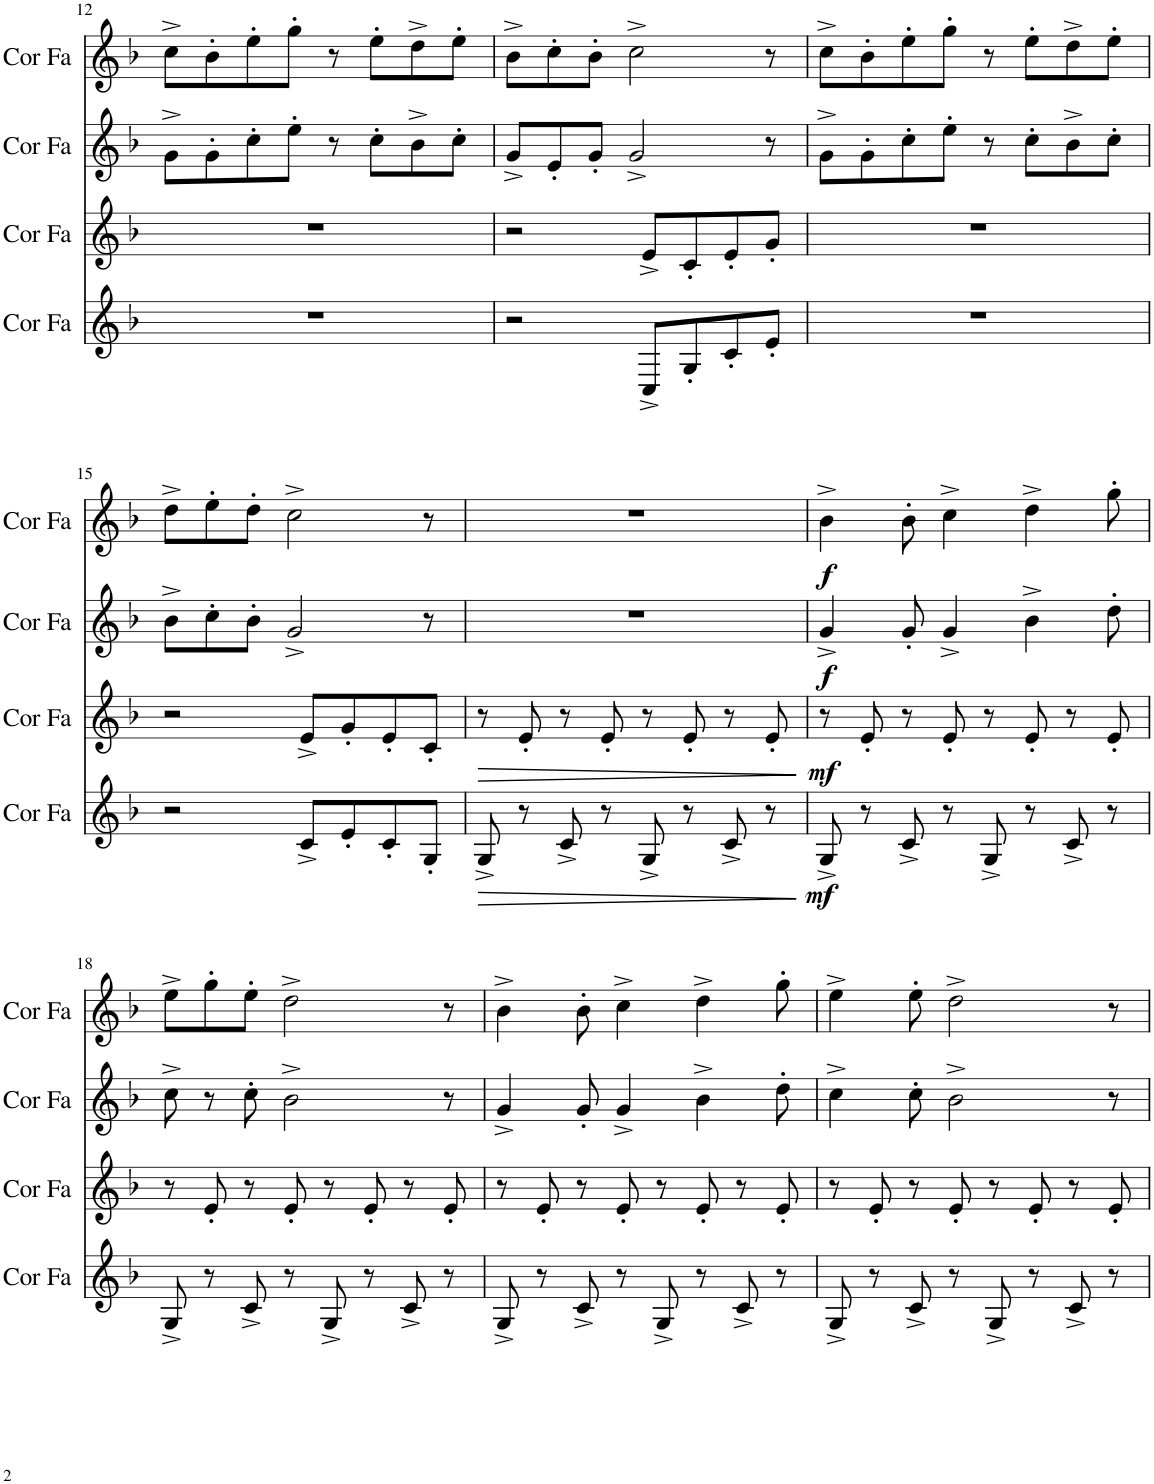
**kern	**dynam	**kern	**dynam	**kern	**dynam	**kern	**dynam
*part4	*part4	*part3	*part3	*part2	*part2	*part1	*part1
*staff4	*staff4	*staff3	*staff3	*staff2	*staff2	*staff1	*staff1
*I"Cor en Fa	*	*I"Cor en Fa	*	*I"Cor en Fa	*	*I"Cor en Fa	*
*I'Cor Fa	*	*I'Cor Fa	*	*I'Cor Fa	*	*I'Cor Fa	*
!!LO:PB:g=z
*clefG2	*	*clefG2	*	*clefG2	*	*clefG2	*
*Trd4c7	*	*Trd4c7	*	*Trd4c7	*	*Trd4c7	*
*k[b-]	*	*k[b-]	*	*k[b-]	*	*k[b-]	*
*M4/4	*	*M4/4	*	*M4/4	*	*M4/4	*
=12	=12	=12	=12	=12	=12	=12	=12
1r	.	1r	.	8g^\L	.	8cc^\L	.
.	.	.	.	8g'\	.	8b-'\	.
.	.	.	.	8cc'\	.	8ee'\	.
.	.	.	.	8ee'\J	.	8gg'\J	.
.	.	.	.	8r	.	8r	.
.	.	.	.	8cc'\L	.	8ee'\L	.
.	.	.	.	8b-^\	.	8dd^\	.
.	.	.	.	8cc'\J	.	8ee'\J	.
=13	=13	=13	=13	=13	=13	=13	=13
2r	.	2r	.	8g^/L	.	8b-^\L	.
.	.	.	.	8e'/	.	8cc'\	.
.	.	.	.	8g'/J	.	8b-'\J	.
.	.	.	.	2g^/	.	2cc^\	.
8C^/L	.	8e^/L	.	.	.	.	.
8G'/	.	8c'/	.	.	.	.	.
8c'/	.	8e'/	.	.	.	.	.
8e'/J	.	8g'/J	.	8r	.	8r	.
=14	=14	=14	=14	=14	=14	=14	=14
1r	.	1r	.	8g^\L	.	8cc^\L	.
.	.	.	.	8g'\	.	8b-'\	.
.	.	.	.	8cc'\	.	8ee'\	.
.	.	.	.	8ee'\J	.	8gg'\J	.
.	.	.	.	8r	.	8r	.
.	.	.	.	8cc'\L	.	8ee'\L	.
.	.	.	.	8b-^\	.	8dd^\	.
.	.	.	.	8cc'\J	.	8ee'\J	.
!!LO:LB:g=z
=15	=15	=15	=15	=15	=15	=15	=15
2r	.	2r	.	8b-^\L	.	8dd^\L	.
.	.	.	.	8cc'\	.	8ee'\	.
.	.	.	.	8b-'\J	.	8dd'\J	.
.	.	.	.	2g^/	.	2cc^\	.
8c^/L	.	8e^/L	.	.	.	.	.
8e'/	.	8g'/	.	.	.	.	.
8c'/	.	8e'/	.	.	.	.	.
8G'/J	.	8c'/J	.	8r	.	8r	.
=16	=16	=16	=16	=16	=16	=16	=16
!	!LO:HP:b	!	!LO:HP:b	!	!	!	!
8G^/	>	8r	>	1r	.	1r	.
8r	.	8e'/	.	.	.	.	.
8c^/	.	8r	.	.	.	.	.
8r	.	8e'/	.	.	.	.	.
8G^/	.	8r	.	.	.	.	.
8r	.	8e'/	.	.	.	.	.
8c^/	.	8r	.	.	.	.	.
8r	.	8e'/	.	.	.	.	.
.	]	.	]	.	.	.	.
=17	=17	=17	=17	=17	=17	=17	=17
!	!LO:DY:b	!	!LO:DY:b	!	!LO:DY:b	!	!LO:DY:b
8G^/	mf	8r	mf	4g^/	f	4b-^\	f
8r	.	8e'/	.	.	.	.	.
8c^/	.	8r	.	8g'/	.	8b-'\	.
8r	.	8e'/	.	4g^/	.	4cc^\	.
8G^/	.	8r	.	.	.	.	.
8r	.	8e'/	.	4b-^\	.	4dd^\	.
8c^/	.	8r	.	.	.	.	.
8r	.	8e'/	.	8dd'\	.	8gg'\	.
!!LO:LB:g=z
=18	=18	=18	=18	=18	=18	=18	=18
8G^/	.	8r	.	8cc^\	.	8ee^\L	.
8r	.	8e'/	.	8r	.	8gg'\	.
8c^/	.	8r	.	8cc'\	.	8ee'\J	.
8r	.	8e'/	.	2b-^\	.	2dd^\	.
8G^/	.	8r	.	.	.	.	.
8r	.	8e'/	.	.	.	.	.
8c^/	.	8r	.	.	.	.	.
8r	.	8e'/	.	8r	.	8r	.
=19	=19	=19	=19	=19	=19	=19	=19
8G^/	.	8r	.	4g^/	.	4b-^\	.
8r	.	8e'/	.	.	.	.	.
8c^/	.	8r	.	8g'/	.	8b-'\	.
8r	.	8e'/	.	4g^/	.	4cc^\	.
8G^/	.	8r	.	.	.	.	.
8r	.	8e'/	.	4b-^\	.	4dd^\	.
8c^/	.	8r	.	.	.	.	.
8r	.	8e'/	.	8dd'\	.	8gg'\	.
=20	=20	=20	=20	=20	=20	=20	=20
8G^/	.	8r	.	4cc^\	.	4ee^\	.
8r	.	8e'/	.	.	.	.	.
8c^/	.	8r	.	8cc'\	.	8ee'\	.
8r	.	8e'/	.	2b-^\	.	2dd^\	.
8G^/	.	8r	.	.	.	.	.
8r	.	8e'/	.	.	.	.	.
8c^/	.	8r	.	.	.	.	.
8r	.	8e'/	.	8r	.	8r	.
=	=	=	=	=	=	=	=
*-	*-	*-	*-	*-	*-	*-	*-
